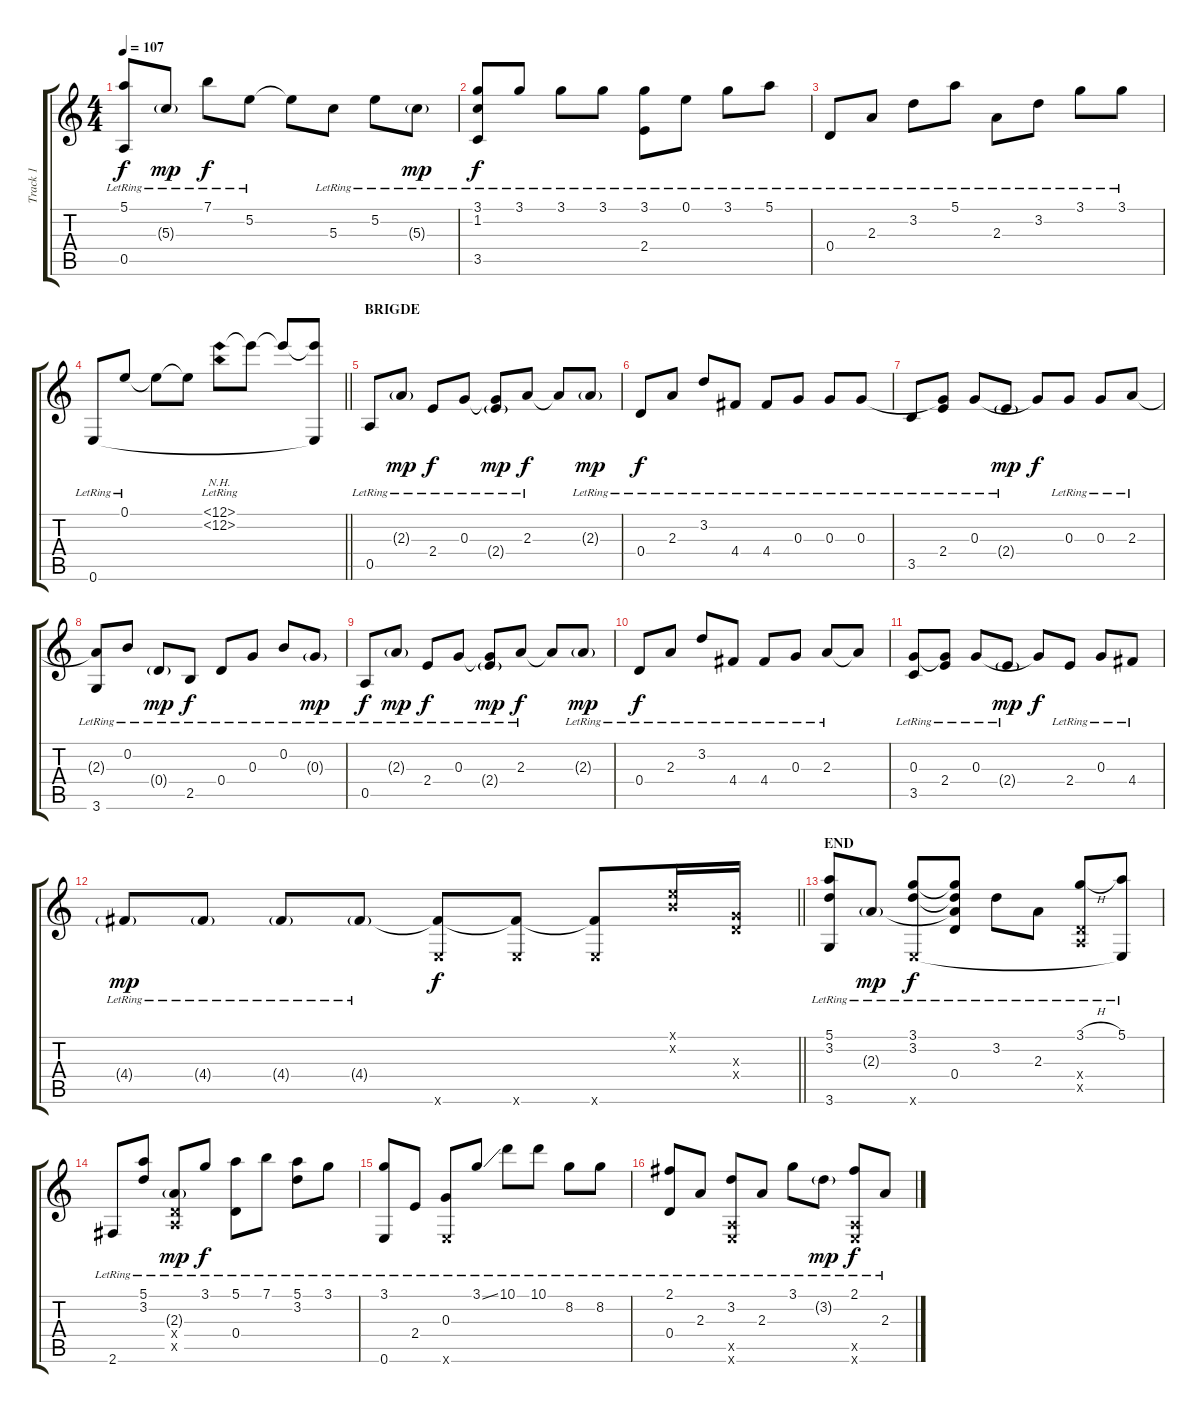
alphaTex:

\track ("Track 1" "Track 1") {instrument acousticguitarsteel}
\staff {score tabs}
\tuning (E4 B3 G3 D3 A2 E2) {hide}
\ts (4 4)
\tempo 107
\clef g2
\ks c
(5.1{lr} 0.5{lr}).8{dy f} 5.3{g lr}.8{dy mp} 7.1{lr}.8{dy f} 5.2{lr}.8 5.2{t}.8 5.3{lr}.8 5.2{lr}.8 5.3{g lr}.8{dy mp} |
(3.1{lr} 1.2{lr} 3.5{lr}).8{dy f} 3.1{lr}.8 3.1{lr}.8 3.1{lr}.8 (3.1{lr} 2.4{lr}).8 0.1{lr}.8 3.1{lr}.8 5.1{lr}.8 |
0.4{lr}.8 2.3{lr}.8 3.2{lr}.8 5.1{lr}.8 2.3{lr}.8 3.2{lr}.8 3.1{lr}.8 3.1{lr}.8 |
\barLineRight lightlight
0.6{lr}.8 0.1{lr}.8 0.1{t}.8 0.1{t}.8 (12.1{nh lr} 12.2{nh lr}).8 12.1{t}.8 12.1{t}.8 (12.1{t} 0.6{t}).8 |
\section ("" "BRIGDE")
0.5{lr}.8 2.3{g lr}.8{dy mp} 2.4{lr}.8{dy f} 0.3{lr}.8 (0.3{t} 2.4{g lr}).8{dy mp} 2.3{lr}.8{dy f} 2.3{t}.8 2.3{g lr}.8{dy mp} |
0.4{lr}.8{dy f} 2.3{lr}.8 3.2{lr}.8 4.4{lr}.8 4.4{lr}.8 0.3{lr}.8 0.3{lr}.8 0.3{lr}.8 |
3.5{lr}.8 (0.3{t} 2.4{lr}).8 0.3{lr}.8 2.4{g lr}.8{dy mp} 0.3{t}.8{dy f} 0.3{lr}.8 0.3{lr}.8 2.3{lr}.8 |
(2.3{t} 3.6{lr}).8 0.2{lr}.8 0.4{g lr}.8{dy mp} 2.5{lr}.8{dy f} 0.4{lr}.8 0.3{lr}.8 0.2{lr}.8 0.3{g lr}.8{dy mp} |
0.5{lr}.8{dy f} 2.3{g lr}.8{dy mp} 2.4{lr}.8{dy f} 0.3{lr}.8 (0.3{t} 2.4{g lr}).8{dy mp} 2.3{lr}.8{dy f} 2.3{t}.8 2.3{g lr}.8{dy mp} |
0.4{lr}.8{dy f} 2.3{lr}.8 3.2{lr}.8 4.4{lr}.8 4.4{lr}.8 0.3{lr}.8 2.3{lr}.8 2.3{t}.8 |
(0.3{lr} 3.5{lr}).8 (0.3{t} 2.4{lr}).8 0.3{lr}.8 2.4{g lr}.8{dy mp} 0.3{t}.8{dy f} 2.4{lr}.8 0.3{lr}.8 4.4{lr}.8 |
\barLineRight lightlight
4.4{g lr}.8{dy mp} 4.4{g lr}.8 4.4{g lr}.8 4.4{g lr}.8 (4.4{t} 0.6{x}).8{dy f} (4.4{t} 0.6{x}).8 (4.4{t} 0.6{x}).8 (0.1{x} 0.2{x}).16 (0.3{x} 0.4{x}).16 |
\section ("" "END")
(5.1{lr} 3.2{lr} 3.6{lr}).8 2.3{g lr}.8{dy mp} (3.1{lr} 3.2{lr} 0.6{x}).8{dy f} (3.1{t} 3.2{t} 2.3{t} 0.4{lr}).8 3.2{lr}.8 2.3{lr}.8 (3.1{h lr} 0.4{x} 0.5{x}).8 (5.1{lr} 0.6{t}).8 |
2.6{lr}.8 (5.1{lr} 3.2{lr}).8 (2.3{g lr} 0.4{x} 0.5{x}).8{dy mp} 3.1{lr}.8{dy f} (5.1{lr} 0.4{lr}).8 7.1{lr}.8 (5.1{lr} 3.2{lr}).8 3.1{lr}.8 |
(3.1{lr} 0.6{lr}).8 2.4{lr}.8 (0.3{lr} 0.6{x}).8 3.1{ss lr}.8 10.1{lr}.8 10.1{lr}.8 8.2{lr}.8 8.2{lr}.8 |
(2.1{lr} 0.4{lr}).8 2.3{lr}.8 (3.2{lr} 0.5{x} 0.6{x}).8 2.3{lr}.8 3.1{lr}.8 3.2{g lr}.8{dy mp} (2.1{lr} 0.5{x} 0.6{x}).8{dy f} 2.3{lr}.8
